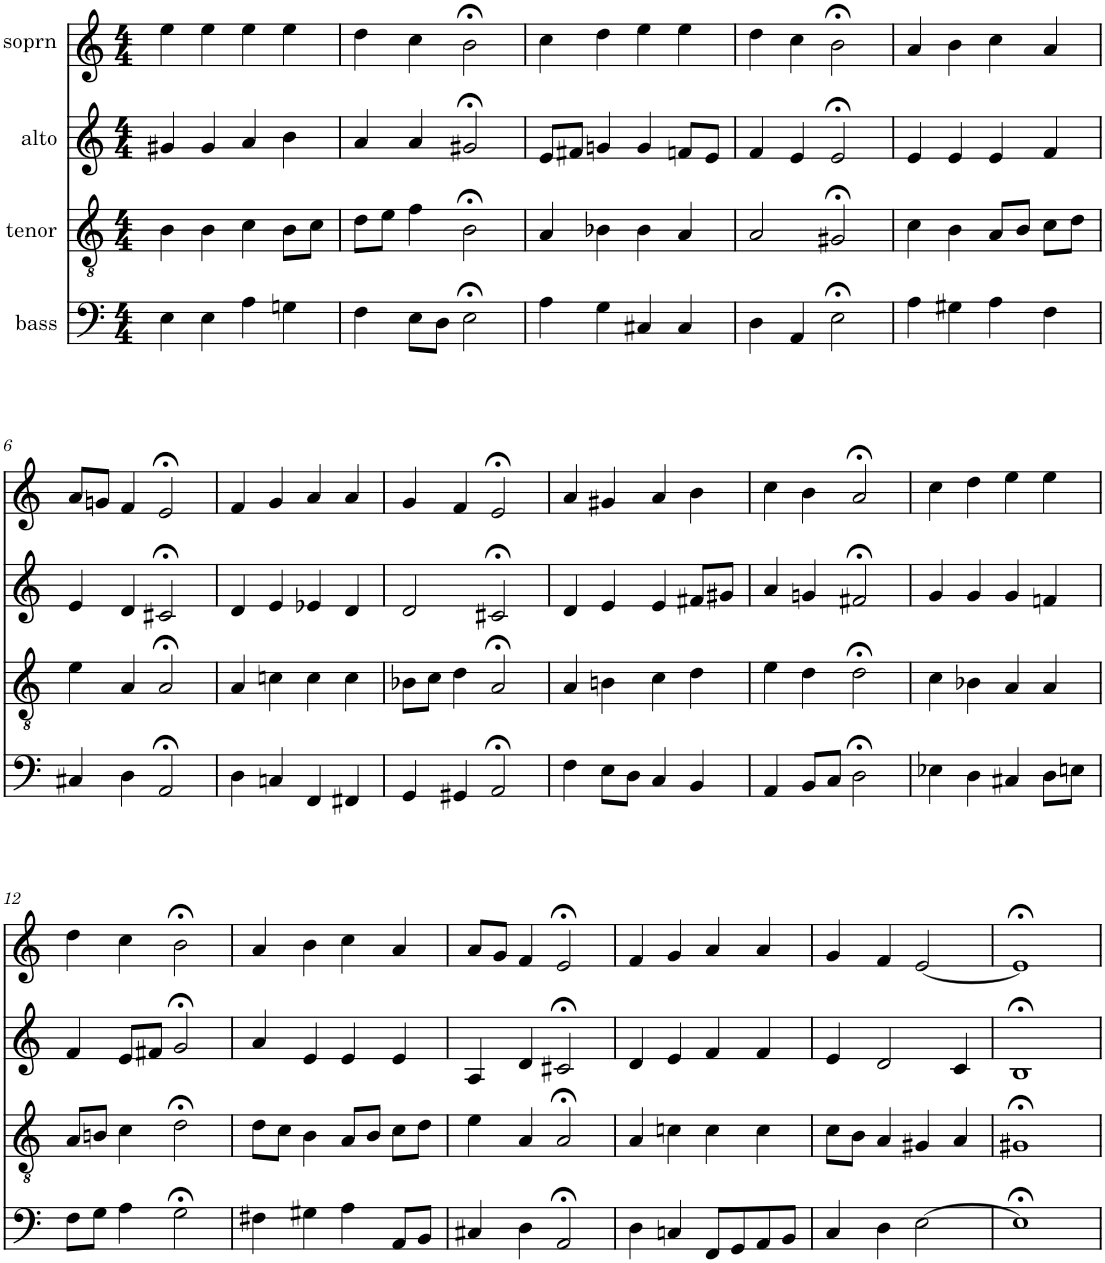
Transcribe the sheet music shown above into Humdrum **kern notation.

**kern	**kern	**kern	**kern
*part4	*part3	*part2	*part1
*staff4	*staff3	*staff2	*staff1
*I"bass	*I"tenor	*I"alto	*I"soprn
*clefF4	*clefGv2	*clefG2	*clefG2
*k[]	*k[]	*k[]	*k[]
*M4/4	*M4/4	*M4/4	*M4/4
=1	=1	=1	=1
4E\	4B\	4g#X/	4ee\
4E\	4B\	4g#/	4ee\
4A\	4c\	4a/	4ee\
4Gn\	8B\L	4b\	4ee\
.	8c\J	.	.
=2	=2	=2	=2
4F\	8d\L	4a/	4dd\
.	8e\J	.	.
8E\L	4f\	4a/	4cc\
8D\J	.	.	.
2E;<\	2B;<\	2g#X;</	2b;<\
=3	=3	=3	=3
4A\	4A/	8e/L	4cc\
.	.	8f#X/J	.
4G\	4B-X\	4gn/	4dd\
4C#X/	4B-\	4g/	4ee\
4C#/	4A/	8fn/L	4ee\
.	.	8e/J	.
=4	=4	=4	=4
4D\	2A/	4f/	4dd\
4AA/	.	4e/	4cc\
2E;<\	2G#X;</	2e;</	2b;<\
=5	=5	=5	=5
4A\	4c\	4e/	4a/
4G#X\	4B\	4e/	4b\
4A\	8A/L	4e/	4cc\
.	8B/J	.	.
4F\	8c\L	4f/	4a/
.	8d\J	.	.
!!LO:LB:g=z
=6	=6	=6	=6
4C#X/	4e\	4e/	8a/L
.	.	.	8gn/J
4D\	4A/	4d/	4f/
2AA;</	2A;</	2c#X;</	2e;</
=7	=7	=7	=7
4D\	4A/	4d/	4f/
4Cn/	4cn\	4e/	4g/
4FF/	4c\	4e-X/	4a/
4FF#X/	4c\	4d/	4a/
=8	=8	=8	=8
4GG/	8B-X\L	2d/	4g/
.	8c\J	.	.
4GG#X/	4d\	.	4f/
2AA;</	2A;</	2c#X;</	2e;</
=9	=9	=9	=9
4F\	4A/	4d/	4a/
8E\L	4Bn\	4e/	4g#X/
8D\J	.	.	.
4C/	4c\	4e/	4a/
4BB/	4d\	8f#X/L	4b\
.	.	8g#X/J	.
=10	=10	=10	=10
4AA/	4e\	4a/	4cc\
8BB/L	4d\	4gn/	4b\
8C/J	.	.	.
2D;<\	2d;<\	2f#X;</	2a;</
=11	=11	=11	=11
4E-X\	4c\	4g/	4cc\
4D\	4B-X\	4g/	4dd\
4C#X/	4A/	4g/	4ee\
8D\L	4A/	4fn/	4ee\
8En\J	.	.	.
!!LO:LB:g=z
=12	=12	=12	=12
8F\L	8A/L	4f/	4dd\
8G\J	8Bn/J	.	.
4A\	4c\	8e/L	4cc\
.	.	8f#X/J	.
2G;<\	2d;<\	2g;</	2b;<\
=13	=13	=13	=13
4F#X\	8d\L	4a/	4a/
.	8c\J	.	.
4G#X\	4B\	4e/	4b\
4A\	8A/L	4e/	4cc\
.	8B/J	.	.
8AA/L	8c\L	4e/	4a/
8BB/J	8d\J	.	.
=14	=14	=14	=14
4C#X/	4e\	4A/	8a/L
.	.	.	8g/J
4D\	4A/	4d/	4f/
2AA;</	2A;</	2c#X;</	2e;</
=15	=15	=15	=15
4D\	4A/	4d/	4f/
4Cn/	4cn\	4e/	4g/
8FF/L	4c\	4f/	4a/
8GG/	.	.	.
8AA/	4c\	4f/	4a/
8BB/J	.	.	.
=16	=16	=16	=16
4C/	8c\L	4e/	4g/
.	8B\J	.	.
4D\	4A/	2d/	4f/
[2E\	4G#X/	.	[2e/
.	4A/	4c/	.
=17	=17	=17	=17
1E;<]	1G#X;<	1B;<	1e;<]
=	=	=	=
*-	*-	*-	*-
